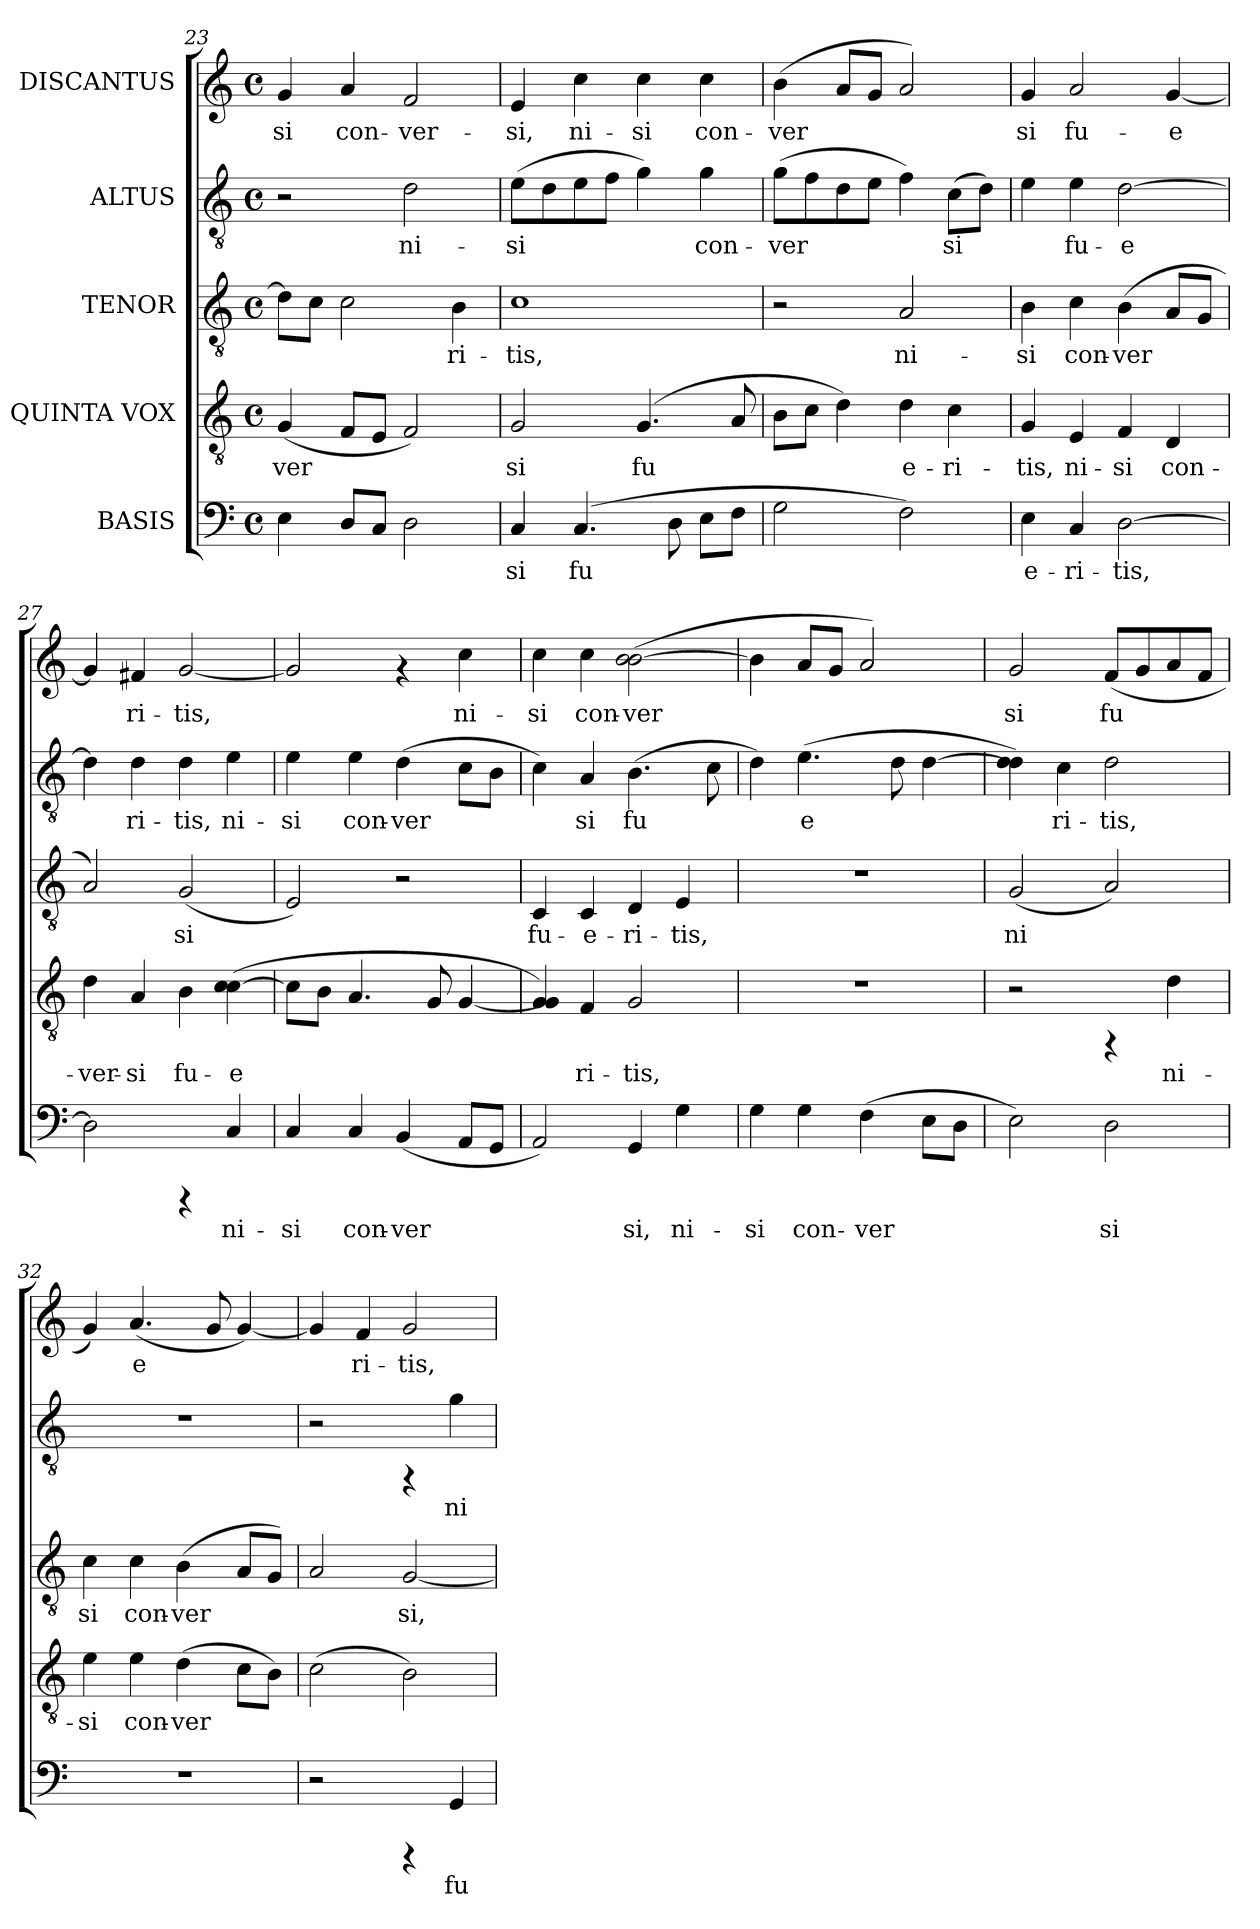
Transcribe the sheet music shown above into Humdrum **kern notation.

**kern	**text	**kern	**text	**kern	**text	**kern	**text	**kern	**text
*part5	*part5	*part4	*part4	*part3	*part3	*part2	*part2	*part1	*part1
*staff5	*staff5	*staff4	*staff4	*staff3	*staff3	*staff2	*staff2	*staff1	*staff1
*I"BASIS	*	*I"QUINTA VOX	*	*I"TENOR	*	*I"ALTUS	*	*I"DISCANTUS	*
*clefF4	*	*clefGv2	*	*clefGv2	*	*clefGv2	*	*clefG2	*
*k[]	*	*k[]	*	*k[]	*	*k[]	*	*k[]	*
*C:	*	*C:	*	*C:	*	*C:	*	*C:	*
*M4/4	*	*M4/4	*	*M4/4	*	*M4/4	*	*M4/4	*
*met(c)	*	*met(c)	*	*met(c)	*	*met(c)	*	*met(c)	*
=23	=23	=23	=23	=23	=23	=23	=23	=23	=23
!	!LO:LY:b:cj	!	!LO:LY:b:cj	!	!LO:LY:b:rj	!	!	!	!LO:LY:b
4E\	--	(<4G/	-ver-	8d\L]	--	2r	.	4g/	-si
!	!	!	!	!	!LO:LY:b:rj	!	!	!	!
.	.	.	.	8c\J	--	.	.	.	.
!	!LO:LY:b:cj	!	!LO:LY:b:cj	!	!LO:LY:b:rj	!	!	!	!LO:LY:b
8D/L	--	8F/L	--	2c\	--	.	.	4a/	con-
!	!LO:LY:b:cj	!	!LO:LY:b:cj	!	!	!	!	!	!
8C/J	--	8E/J	--	.	.	.	.	.	.
!	!LO:LY:b:cj	!	!LO:LY:b:cj	!	!	!	!LO:LY:b:cj	!	!LO:LY:b
2D\	--	2F/)	--	.	.	2d\	ni-	2f/	-ver-
!	!	!	!	!	!LO:LY:b:rj	!	!	!	!
.	.	.	.	4B\	-ri-	.	.	.	.
=24	=24	=24	=24	=24	=24	=24	=24	=24	=24
!	!LO:LY:b:cj	!	!LO:LY:b:cj	!	!LO:LY:b:rj	!	!LO:LY:b:cj	!	!LO:LY:b
4C/	-si	2G/	-si	1c	-tis,	(>8e\L	-si	4e/	-si,
!	!	!	!	!	!	!	!LO:LY:b:cj	!	!
.	.	.	.	.	.	8d\	.	.	.
!	!LO:LY:b:cj	!	!	!	!	!	!LO:LY:b:cj	!	!LO:LY:b
(>4.C/	fu-	.	.	.	.	8e\	.	4cc\	ni-
!	!	!	!	!	!	!	!LO:LY:b:cj	!	!
.	.	.	.	.	.	8f\J	.	.	.
!	!	!	!LO:LY:b:cj	!	!	!	!LO:LY:b:cj	!	!LO:LY:b
.	.	(>4.G/	fu-	.	.	4g\)	.	4cc\	-si
!	!LO:LY:b:cj	!	!	!	!	!	!	!	!
8D\	--	.	.	.	.	.	.	.	.
!	!LO:LY:b:cj	!	!	!	!	!	!LO:LY:b:cj	!	!LO:LY:b
8E\L	--	.	.	.	.	4g\	con-	4cc\	con-
!	!LO:LY:b:cj	!	!LO:LY:b:cj	!	!	!	!	!	!
8F\J	--	8A/	--	.	.	.	.	.	.
=25	=25	=25	=25	=25	=25	=25	=25	=25	=25
!	!LO:LY:b:cj	!	!LO:LY:b:cj	!	!	!	!LO:LY:b:cj	!	!LO:LY:b
2G\	--	8B\L	--	2r	.	(>8g\L	-ver-	(>4b\	-ver-
!	!	!	!LO:LY:b:cj	!	!	!	!LO:LY:b:cj	!	!
.	.	8c\J	--	.	.	8f\	--	.	.
!	!	!	!LO:LY:b:cj	!	!	!	!LO:LY:b:cj	!	!LO:LY:b
.	.	4d\)	--	.	.	8d\	--	8a/L	--
!	!	!	!	!	!	!	!LO:LY:b:cj	!	!LO:LY:b
.	.	.	.	.	.	8e\J	--	8g/J	--
!	!LO:LY:b:cj	!	!LO:LY:b:cj	!	!LO:LY:b:rj	!	!LO:LY:b:cj	!	!LO:LY:b
2F\)	--	4d\	-e-	2A/	ni-	4f\)	--	2a/)	--
!	!	!	!LO:LY:b:cj	!	!	!	!LO:LY:b:cj	!	!
.	.	4c\	-ri-	.	.	(>8c\L	-si	.	.
!	!	!	!	!	!	!	!LO:LY:b:cj	!	!
.	.	.	.	.	.	8d\J)	.	.	.
!!LO:PB:g=z
=26	=26	=26	=26	=26	=26	=26	=26	=26	=26
!	!LO:LY:b:cj	!	!LO:LY:b:cj	!	!LO:LY:b:rj	!	!LO:LY:b:cj	!	!LO:LY:b
4E\	-e-	4G/	-tis,	4B\	-si	4e\	.	4g/	-si
!	!LO:LY:b:cj	!	!LO:LY:b:cj	!	!LO:LY:b:rj	!	!LO:LY:b:cj	!	!LO:LY:b
4C/	-ri-	4E/	ni-	4c\	con-	4e\	fu-	2a/	fu-
!	!LO:LY:b:cj	!	!LO:LY:b:cj	!	!LO:LY:b:rj	!	!LO:LY:b:cj	!	!
[>2D\	-tis,	4F/	-si	(>4B\	-ver-	[>2d\	-e-	.	.
!	!	!	!LO:LY:b:cj	!	!LO:LY:b:rj	!	!	!	!LO:LY:b
.	.	4D/	con-	8A/L	--	.	.	[<4g/	-e-
!	!	!	!	!	!LO:LY:b:rj	!	!	!	!
.	.	.	.	8G/J	--	.	.	.	.
=27	=27	=27	=27	=27	=27	=27	=27	=27	=27
!	!LO:LY:b:cj	!	!LO:LY:b:cj	!	!LO:LY:b:rj	!	!LO:LY:b:cj	!	!LO:LY:b
2D\]	.	4d\	-ver-	2A/)	--	4d\]	--	4g/]	--
!	!	!	!LO:LY:b:cj	!	!	!	!LO:LY:b:cj	!	!LO:LY:b
.	.	4A/	-si	.	.	4d\	-ri-	4f#/	-ri-
!	!	!	!LO:LY:b:cj	!	!LO:LY:b:rj	!	!LO:LY:b:cj	!	!LO:LY:b
4rCCC	.	4B\	fu-	(<2G/	-si	4d\	-tis,	[<2g/	-tis,
!	!LO:LY:b:cj	!	!LO:LY:b:cj	!	!	!	!LO:LY:b:cj	!	!
4C/	ni-	(>4c\ [>4c\	-e-	.	.	4e\	ni-	.	.
=28	=28	=28	=28	=28	=28	=28	=28	=28	=28
!	!LO:LY:b:cj	!	!LO:LY:b:cj	!	!LO:LY:b:rj	!	!LO:LY:b:cj	!	!LO:LY:b
4C/	-si	8c\L]	--	2E/)	.	4e\	-si	2g/]	.
!	!	!	!LO:LY:b:cj	!	!	!	!	!	!
.	.	8B\J	--	.	.	.	.	.	.
!	!LO:LY:b:cj	!	!LO:LY:b:cj	!	!	!	!LO:LY:b:cj	!	!
4C/	con-	4.A/	--	.	.	4e\	con-	.	.
!	!LO:LY:b:cj	!	!	!	!	!	!LO:LY:b:cj	!	!
(<4BB/	-ver-	.	.	2r	.	(>4d\	-ver-	4rf	.
!	!	!	!LO:LY:b:cj	!	!	!	!	!	!
.	.	8G/	--	.	.	.	.	.	.
!	!LO:LY:b:cj	!	!LO:LY:b:cj	!	!	!	!LO:LY:b:cj	!	!LO:LY:b
8AA/L	--	[<4G/	--	.	.	8c\L	--	4cc\	ni-
!	!LO:LY:b:cj	!	!	!	!	!	!LO:LY:b:cj	!	!
8GG/J	--	.	.	.	.	8B\J	--	.	.
=29	=29	=29	=29	=29	=29	=29	=29	=29	=29
!	!LO:LY:b:cj	!	!LO:LY:b:cj	!	!LO:LY:b:rj	!	!LO:LY:b:cj	!	!LO:LY:b
2AA/)	--	4G/ 4G/])	--	4C/	fu-	4c\)	--	4cc\	-si
!	!	!	!LO:LY:b:cj	!	!LO:LY:b:rj	!	!LO:LY:b:cj	!	!LO:LY:b
.	.	4F/	-ri-	4C/	-e-	4A/	-si	4cc\	con-
!	!LO:LY:b:cj	!	!LO:LY:b:cj	!	!LO:LY:b:rj	!	!LO:LY:b:cj	!	!LO:LY:b
4GG/	-si,	2G/	-tis,	4D/	-ri-	(>4.B\	fu-	(>2b\ [>2b\	-ver-
!	!LO:LY:b:cj	!	!	!	!LO:LY:b:rj	!	!	!	!
4G\	ni-	.	.	4E/	-tis,	.	.	.	.
!	!	!	!	!	!	!	!LO:LY:b:cj	!	!
.	.	.	.	.	.	8c\	--	.	.
=30	=30	=30	=30	=30	=30	=30	=30	=30	=30
!	!LO:LY:b:cj	!	!	!	!	!	!LO:LY:b:cj	!	!LO:LY:b
4G\	-si	1r	.	1r	.	4d\)	--	4b\]	--
!	!LO:LY:b:cj	!	!	!	!	!	!LO:LY:b:cj	!	!LO:LY:b
4G\	con-	.	.	.	.	(>4.e\	-e-	8a/L	--
!	!	!	!	!	!	!	!	!	!LO:LY:b
.	.	.	.	.	.	.	.	8g/J	--
!	!LO:LY:b:cj	!	!	!	!	!	!	!	!LO:LY:b
(>4F\	-ver-	.	.	.	.	.	.	2a/)	--
!	!	!	!	!	!	!	!LO:LY:b:cj	!	!
.	.	.	.	.	.	8d\	--	.	.
!	!LO:LY:b:cj	!	!	!	!	!	!LO:LY:b:cj	!	!
8E\L	--	.	.	.	.	[>4d\	--	.	.
!	!LO:LY:b:cj	!	!	!	!	!	!	!	!
8D\J	--	.	.	.	.	.	.	.	.
=31	=31	=31	=31	=31	=31	=31	=31	=31	=31
!	!LO:LY:b:cj	!	!	!	!LO:LY:b:rj	!	!LO:LY:b:cj	!	!LO:LY:b
2E\)	--	2r	.	(<2G/	ni-	4d\ 4d\])	--	2g/	-si
!	!	!	!	!	!	!	!LO:LY:b:cj	!	!
.	.	.	.	.	.	4c\	-ri-	.	.
!	!LO:LY:b:cj	!	!	!	!LO:LY:b:rj	!	!LO:LY:b:cj	!	!LO:LY:b
2D\	-si	4rFF	.	2A/)	--	2d\	-tis,	(<8f/L	fu-
!	!	!	!	!	!	!	!	!	!LO:LY:b
.	.	.	.	.	.	.	.	8g/	--
!	!	!	!LO:LY:b:cj	!	!	!	!	!	!LO:LY:b
.	.	4d\	ni-	.	.	.	.	8a/	--
!	!	!	!	!	!	!	!	!	!LO:LY:b
.	.	.	.	.	.	.	.	8f/J	--
=32	=32	=32	=32	=32	=32	=32	=32	=32	=32
!	!	!	!LO:LY:b:cj	!	!LO:LY:b:rj	!	!	!	!LO:LY:b
1r	.	4e\	-si	4c\	-si	1r	.	4g/)	--
!	!	!	!LO:LY:b:cj	!	!LO:LY:b:rj	!	!	!	!LO:LY:b
.	.	4e\	con-	4c\	con-	.	.	(<4.a/	-e-
!	!	!	!LO:LY:b:cj	!	!LO:LY:b:rj	!	!	!	!
.	.	(>4d\	-ver-	(>4B\	-ver-	.	.	.	.
!	!	!	!	!	!	!	!	!	!LO:LY:b
.	.	.	.	.	.	.	.	8g/	--
!	!	!	!LO:LY:b:cj	!	!LO:LY:b:rj	!	!	!	!LO:LY:b
.	.	8c\L	--	8A/L	--	.	.	[<4g/)	--
!	!	!	!LO:LY:b:cj	!	!LO:LY:b:rj	!	!	!	!
.	.	8B\J)	--	8G/J)	--	.	.	.	.
!!LO:LB:g=z
=33	=33	=33	=33	=33	=33	=33	=33	=33	=33
!	!	!	!LO:LY:b:cj	!	!LO:LY:b:rj	!	!	!	!LO:LY:b
2r	.	(>2c\	--	2A/	--	2r	.	4g/]	--
!	!	!	!	!	!	!	!	!	!LO:LY:b
.	.	.	.	.	.	.	.	4f/	-ri-
!	!	!	!LO:LY:b:cj	!	!LO:LY:b:rj	!	!	!	!LO:LY:b
4rCCC	.	2B\)	--	[<2G/	-si,	4rFF	.	2g/	-tis,
!	!LO:LY:b:cj	!	!	!	!	!	!LO:LY:b:cj	!	!
4GG/	fu-	.	.	.	.	4g\	ni-	.	.
=	=	=	=	=	=	=	=	=	=
*-	*-	*-	*-	*-	*-	*-	*-	*-	*-
